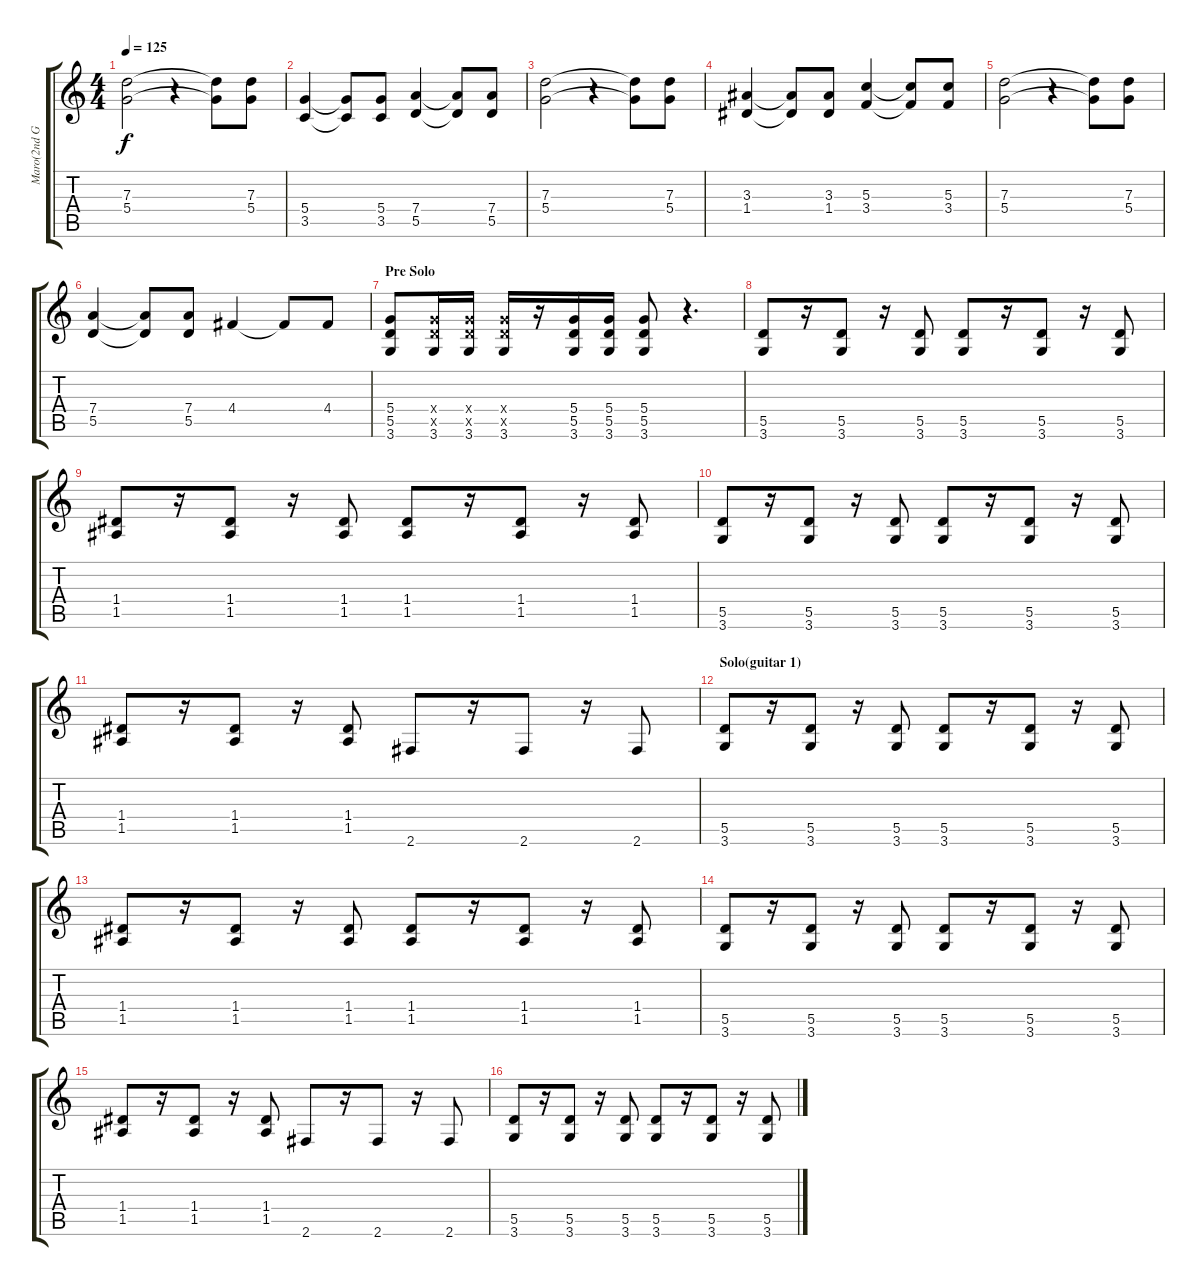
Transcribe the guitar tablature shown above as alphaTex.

\track ("Maro(2nd Guitar)" "Maro(2nd G") {instrument overdrivenguitar}
\staff {score tabs}
\tuning (E4 B3 G3 D3 A2 E2) {hide}
\ts (4 4)
\tempo 125
\clef g2
\ks c
(7.3 5.4).2{dy f} r.4 (7.3{t} 5.4{t}).8 (7.3 5.4).8 |
(5.4 3.5).4 (5.4{t} 3.5{t}).8 (5.4 3.5).8 (7.4 5.5).4 (7.4{t} 5.5{t}).8 (7.4 5.5).8 |
(7.3 5.4).2 r.4 (7.3{t} 5.4{t}).8 (7.3 5.4).8 |
(3.3 1.4).4 (3.3{t} 1.4{t}).8 (3.3 1.4).8 (5.3 3.4).4 (5.3{t} 3.4{t}).8 (5.3 3.4).8 |
(7.3 5.4).2 r.4 (7.3{t} 5.4{t}).8 (7.3 5.4).8 |
(7.4 5.5).4 (7.4{t} 5.5{t}).8 (7.4 5.5).8 4.4.4 4.4{t}.8 4.4.8 |
\section ("" "Pre Solo")
(5.4 5.5 3.6).8 (5.4{x} 5.5{x} 3.6).16 (5.4{x} 5.5{x} 3.6).16 (5.4{x} 5.5{x} 3.6).16 r.16 (5.4 5.5 3.6).16 (5.4 5.5 3.6).16 (5.4 5.5 3.6).8 r.4{d} |
(5.5 3.6).8 r.16 (5.5 3.6).8 r.16 (5.5 3.6).8 (5.5 3.6).8 r.16 (5.5 3.6).8 r.16 (5.5 3.6).8 |
(1.4 1.5).8 r.16 (1.4 1.5).8 r.16 (1.4 1.5).8 (1.4 1.5).8 r.16 (1.4 1.5).8 r.16 (1.4 1.5).8 |
(5.5 3.6).8 r.16 (5.5 3.6).8 r.16 (5.5 3.6).8 (5.5 3.6).8 r.16 (5.5 3.6).8 r.16 (5.5 3.6).8 |
(1.4 1.5).8 r.16 (1.4 1.5).8 r.16 (1.4 1.5).8 2.6.8 r.16 2.6.8 r.16 2.6.8 |
\section ("" "Solo(guitar 1)")
(5.5 3.6).8{volume 12 balance 8} r.16 (5.5 3.6).8 r.16 (5.5 3.6).8 (5.5 3.6).8 r.16 (5.5 3.6).8 r.16 (5.5 3.6).8 |
(1.4 1.5).8 r.16 (1.4 1.5).8 r.16 (1.4 1.5).8 (1.4 1.5).8 r.16 (1.4 1.5).8 r.16 (1.4 1.5).8 |
(5.5 3.6).8 r.16 (5.5 3.6).8 r.16 (5.5 3.6).8 (5.5 3.6).8 r.16 (5.5 3.6).8 r.16 (5.5 3.6).8 |
(1.4 1.5).8 r.16 (1.4 1.5).8 r.16 (1.4 1.5).8 2.6.8 r.16 2.6.8 r.16 2.6.8 |
(5.5 3.6).8 r.16 (5.5 3.6).8 r.16 (5.5 3.6).8 (5.5 3.6).8 r.16 (5.5 3.6).8 r.16 (5.5 3.6).8
